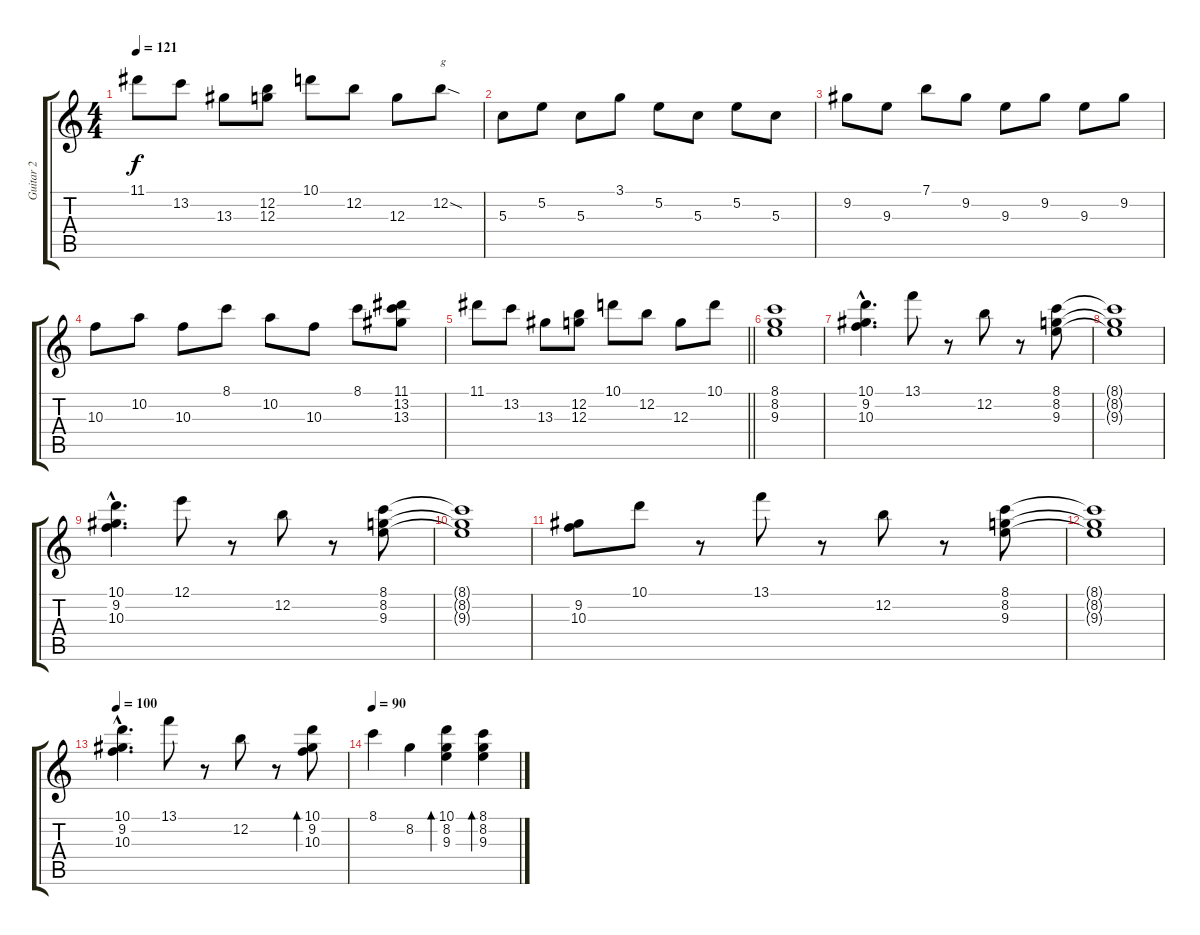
\track ("Guitar 2" "Guitar 2") {instrument overdrivenguitar}
\staff {score tabs}
\tuning (E4 B3 G3 D3 A2 E2) {hide}
\ts (4 4)
\tempo 121
\clef g2
\ks c
11.1.8{dy f} 13.2.8 13.3.8 (12.2 12.3).8 10.1.8 12.2.8 12.3.8 12.2{sod}.8{txt "g"} |
5.3.8 5.2.8 5.3.8 3.1.8 5.2.8 5.3.8 5.2.8 5.3.8 |
9.2.8 9.3.8 7.1.8 9.2.8 9.3.8 9.2.8 9.3.8 9.2.8 |
10.3.8 10.2.8 10.3.8 8.1.8 10.2.8 10.3.8 8.1.8 (11.1 13.2 13.3).8 |
\barLineRight lightlight
11.1.8 13.2.8 13.3.8 (12.2 12.3).8 10.1.8 12.2.8 12.3.8 10.1.8 |
(8.1 8.2 9.3).1 |
(10.1{hac} 9.2{hac} 10.3{hac}).4{d} 13.1.8 r.8 12.2.8 r.8 (8.1 8.2 9.3).8 |
(8.1{t} 8.2{t} 9.3{t}).1 |
(10.1{hac} 9.2{hac} 10.3{hac}).4{d} 12.1.8 r.8 12.2.8 r.8 (8.1 8.2 9.3).8 |
(8.1{t} 8.2{t} 9.3{t}).1 |
(9.2 10.3).8 10.1.8 r.8 13.1.8 r.8 12.2.8 r.8 (8.1 8.2 9.3).8 |
(8.1{t} 8.2{t} 9.3{t}).1 |
\tempo 100
(10.1{hac} 9.2{hac} 10.3{hac}).4{d} 13.1.8 r.8 12.2.8 r.8 (10.1 9.2 10.3).8{bd 60} |
\tempo 90
8.1.4 8.2.4 (10.1 8.2 9.3).4{bd 60} (8.1 8.2 9.3).4{bd 60}
